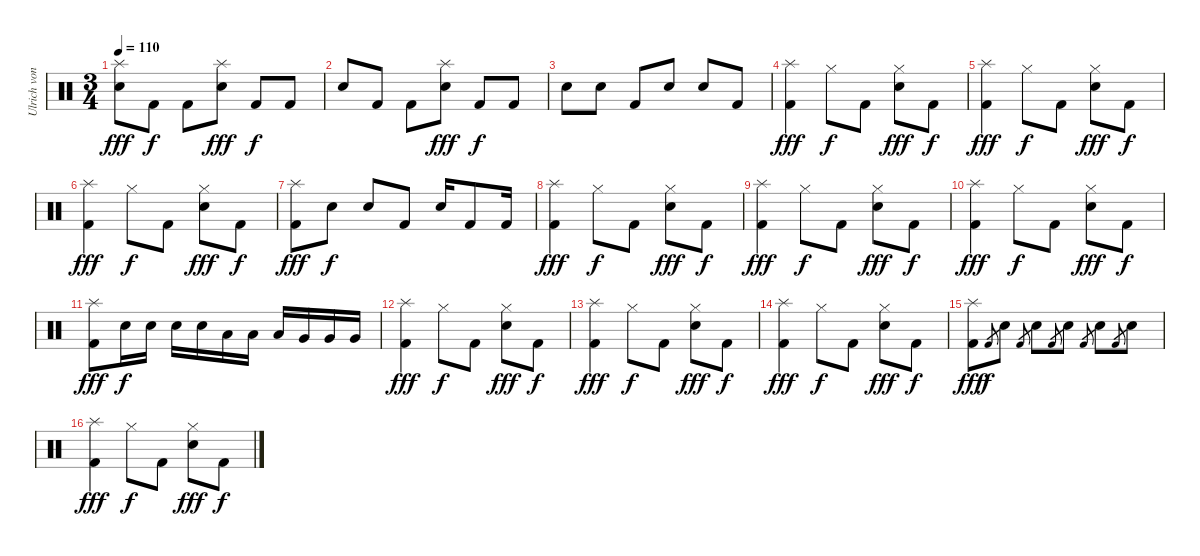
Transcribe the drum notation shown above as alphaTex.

\track ("Ulrich von Jungingen" "Ulrich von") {instrument percussion}
\staff {score}
\articulation defaults
\ts (3 4)
\tempo 110
\clef neutral
\ks c
("Splash (hit)" "Snare (hit) 2").8{dy fff} "Kick (hit) 2".8{dy f} "Kick (hit) 2".8 ("Splash (hit)" "Snare (hit) 2").8{dy fff} "Kick (hit) 2".8{dy f} "Kick (hit) 2".8 |
"Snare (hit) 2".8 "Kick (hit) 2".8 "Kick (hit) 2".8 ("Splash (hit)" "Snare (hit) 2").8{dy fff} "Kick (hit) 2".8{dy f} "Kick (hit) 2".8 |
"Snare (hit) 2".8 "Snare (hit) 2".8 "Kick (hit) 2".8 "Snare (hit) 2".8 "Snare (hit) 2".8 "Kick (hit) 2".8 |
("Splash (hit)" "Kick (hit) 2").4{dy fff} "Hi-Hat (closed)".8{dy f} "Kick (hit) 2".8 ("Hi-Hat (closed)" "Snare (hit) 2").8{dy fff} "Kick (hit) 2".8{dy f} |
("Splash (hit)" "Kick (hit) 2").4{dy fff} "Hi-Hat (closed)".8{dy f} "Kick (hit) 2".8 ("Hi-Hat (closed)" "Snare (hit) 2").8{dy fff} "Kick (hit) 2".8{dy f} |
("Splash (hit)" "Kick (hit) 2").4{dy fff} "Hi-Hat (closed)".8{dy f} "Kick (hit) 2".8 ("Hi-Hat (closed)" "Snare (hit) 2").8{dy fff} "Kick (hit) 2".8{dy f} |
("Splash (hit)" "Kick (hit) 2").8{dy fff} "Snare (hit) 2".8{dy f} "Snare (hit) 2".8 "Kick (hit) 2".8 "Snare (hit) 2".16 "Kick (hit) 2".8 "Kick (hit) 2".16 |
("Splash (hit)" "Kick (hit) 2").4{dy fff} "Hi-Hat (closed)".8{dy f} "Kick (hit) 2".8 ("Hi-Hat (closed)" "Snare (hit) 2").8{dy fff} "Kick (hit) 2".8{dy f} |
("Splash (hit)" "Kick (hit) 2").4{dy fff} "Hi-Hat (closed)".8{dy f} "Kick (hit) 2".8 ("Hi-Hat (closed)" "Snare (hit) 2").8{dy fff} "Kick (hit) 2".8{dy f} |
("Splash (hit)" "Kick (hit) 2").4{dy fff} "Hi-Hat (closed)".8{dy f} "Kick (hit) 2".8 ("Hi-Hat (closed)" "Snare (hit) 2").8{dy fff} "Kick (hit) 2".8{dy f} |
("Splash (hit)" "Kick (hit) 2").8{dy fff} "Snare (hit) 2".16{dy f} "Snare (hit) 2".16 "Snare (hit) 2".16 "Snare (hit) 2".16 "Low Tom (hit)".16 "Low Tom (hit)".16 "Low Tom (hit)".16 "Very Low Tom (hit)".16 "Very Low Tom (hit)".16 "Very Low Tom (hit)".16 |
("Splash (hit)" "Kick (hit) 2").4{dy fff} "Hi-Hat (closed)".8{dy f} "Kick (hit) 2".8 ("Hi-Hat (closed)" "Snare (hit) 2").8{dy fff} "Kick (hit) 2".8{dy f} |
("Splash (hit)" "Kick (hit) 2").4{dy fff} "Hi-Hat (closed)".8{dy f} "Kick (hit) 2".8 ("Hi-Hat (closed)" "Snare (hit) 2").8{dy fff} "Kick (hit) 2".8{dy f} |
("Splash (hit)" "Kick (hit) 2").4{dy fff} "Hi-Hat (closed)".8{dy f} "Kick (hit) 2".8 ("Hi-Hat (closed)" "Snare (hit) 2").8{dy fff} "Kick (hit) 2".8{dy f} |
("Splash (hit)" "Kick (hit) 2").8{dy fff} "Kick (hit) 2".8{gr dy f} "Snare (hit) 2".8 "Kick (hit) 2".8{gr} "Snare (hit) 2".8 "Kick (hit) 2".8{gr} "Snare (hit) 2".8 "Kick (hit) 2".8{gr} "Snare (hit) 2".8 "Kick (hit) 2".8{gr} "Snare (hit) 2".8 |
("Splash (hit)" "Kick (hit) 2").4{dy fff} "Hi-Hat (closed)".8{dy f} "Kick (hit) 2".8 ("Hi-Hat (closed)" "Snare (hit) 2").8{dy fff} "Kick (hit) 2".8{dy f}
